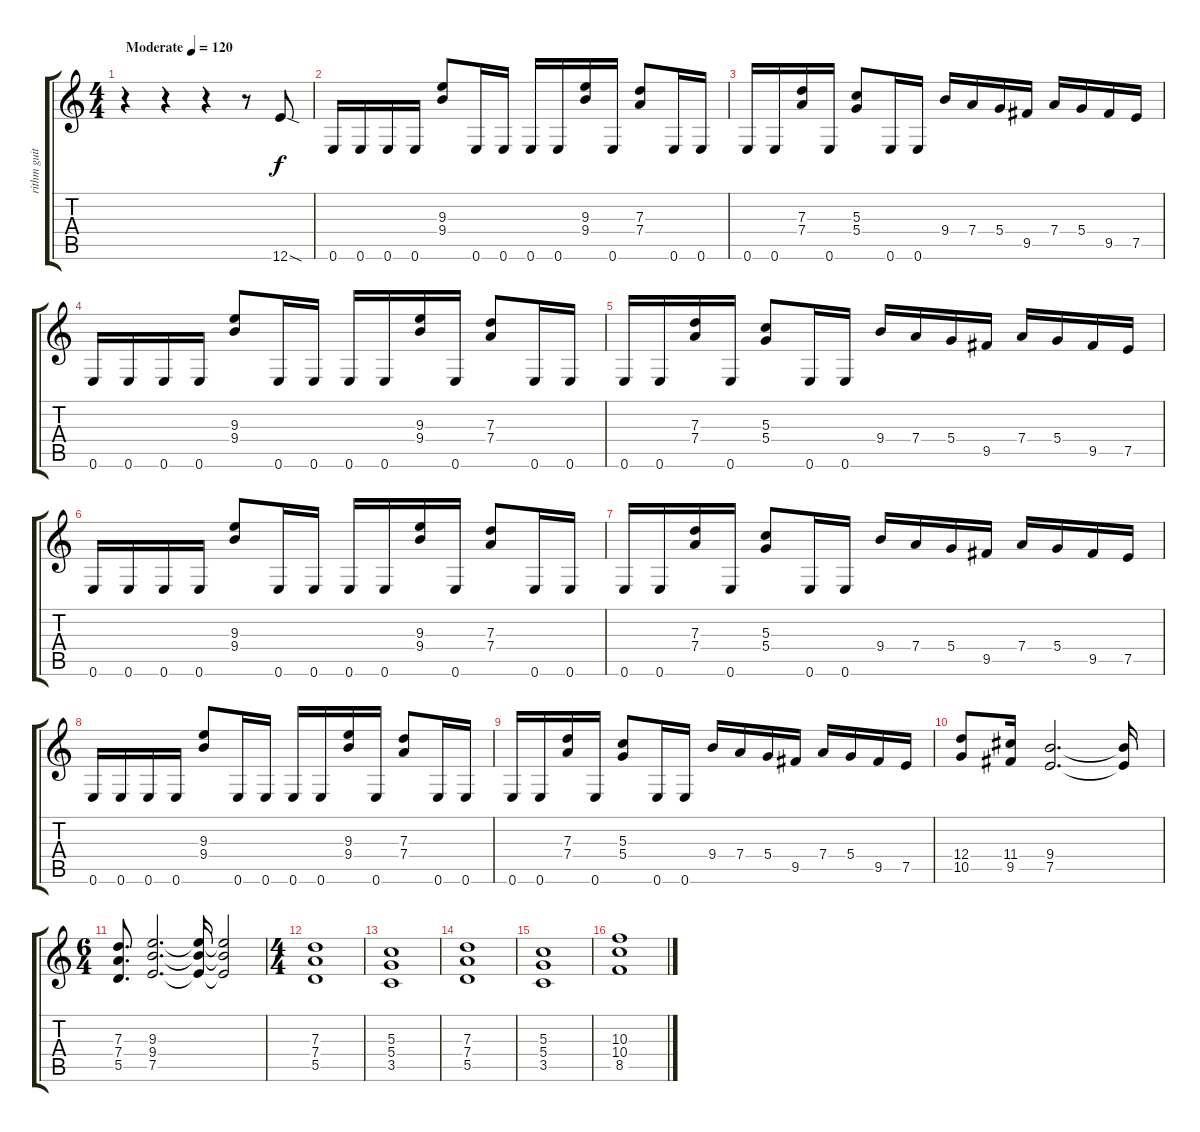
\track ("rithm guitar" "rithm guit") {instrument distortionguitar}
\staff {score tabs}
\tuning (E4 B3 G3 D3 A2 E2) {hide}
\ts (4 4)
\tempo (120 "Moderate")
\clef g2
\ks c
r.4{dy f instrument distortionguitar} r.4 r.4 r.8 12.6{sod}.8 |
0.6.16 0.6.16 0.6.16 0.6.16 (9.3 9.4).8 0.6.16 0.6.16 0.6.16 0.6.16 (9.3 9.4).16 0.6.16 (7.3 7.4).8 0.6.16 0.6.16 |
0.6.16 0.6.16 (7.3 7.4).16 0.6.16 (5.3 5.4).8 0.6.16 0.6.16 9.4.16 7.4.16 5.4.16 9.5.16 7.4.16 5.4.16 9.5.16 7.5.16 |
0.6.16 0.6.16 0.6.16 0.6.16 (9.3 9.4).8 0.6.16 0.6.16 0.6.16 0.6.16 (9.3 9.4).16 0.6.16 (7.3 7.4).8 0.6.16 0.6.16 |
0.6.16 0.6.16 (7.3 7.4).16 0.6.16 (5.3 5.4).8 0.6.16 0.6.16 9.4.16 7.4.16 5.4.16 9.5.16 7.4.16 5.4.16 9.5.16 7.5.16 |
0.6.16 0.6.16 0.6.16 0.6.16 (9.3 9.4).8 0.6.16 0.6.16 0.6.16 0.6.16 (9.3 9.4).16 0.6.16 (7.3 7.4).8 0.6.16 0.6.16 |
0.6.16 0.6.16 (7.3 7.4).16 0.6.16 (5.3 5.4).8 0.6.16 0.6.16 9.4.16 7.4.16 5.4.16 9.5.16 7.4.16 5.4.16 9.5.16 7.5.16 |
0.6.16 0.6.16 0.6.16 0.6.16 (9.3 9.4).8 0.6.16 0.6.16 0.6.16 0.6.16 (9.3 9.4).16 0.6.16 (7.3 7.4).8 0.6.16 0.6.16 |
0.6.16 0.6.16 (7.3 7.4).16 0.6.16 (5.3 5.4).8 0.6.16 0.6.16 9.4.16 7.4.16 5.4.16 9.5.16 7.4.16 5.4.16 9.5.16 7.5.16 |
(12.4 10.5).8 (11.4 9.5).16 (9.4 7.5).2{d} (9.4{t} 7.5{t}).16 |
\ts (6 4)
(7.3 7.4 5.5).8{d} (9.3 9.4 7.5).2{d} (9.3{t} 9.4{t} 7.5{t}).16 (9.3{t} 9.4{t} 7.5{t}).2 |
\ts (4 4)
(7.3 7.4 5.5).1 |
(5.3 5.4 3.5).1 |
(7.3 7.4 5.5).1 |
(5.3 5.4 3.5).1 |
(10.3 10.4 8.5).1
